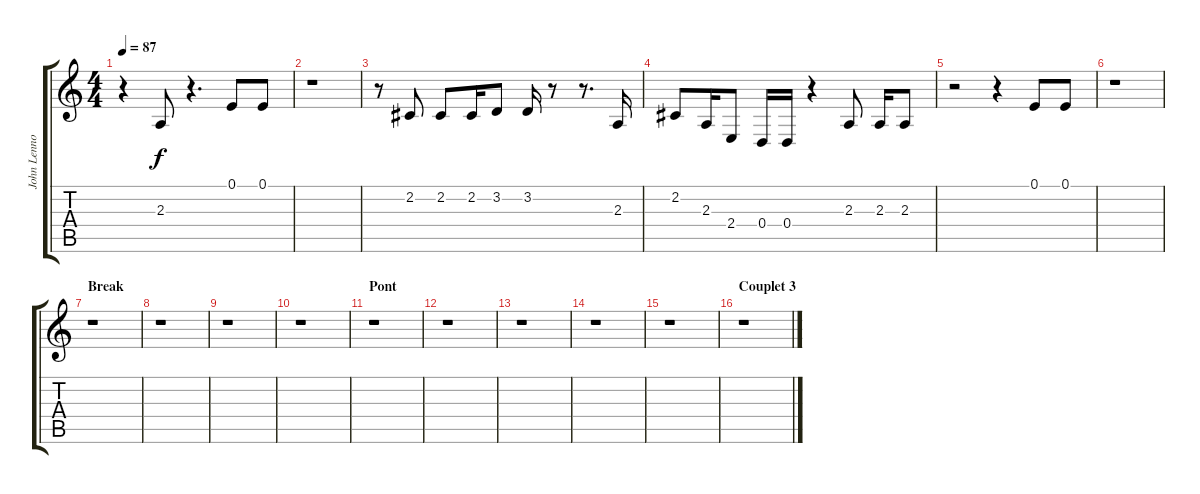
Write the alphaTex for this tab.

\track ("John Lennon" "John Lenno") {instrument altosax}
\staff {score tabs}
\tuning (E4 B3 G3 D3 A2 E2) {hide}
\ts (4 4)
\tempo 87
\clef g2
\ks c
r.4{dy f} 2.3.8 r.4{d} 0.1.8 0.1.8 |
r.1 |
r.8 2.2.8 2.2.8 2.2.16 3.2.8 3.2.16 r.8 r.8{d} 2.3.16 |
2.2.8 2.3.16 2.4.8 0.4.16 0.4.16 r.4 2.3.8 2.3.16 2.3.8 |
r.2 r.4 0.1.8 0.1.8 |
r.1 |
\section ("" "Break")
r.1 |
r.1 |
r.1 |
r.1 |
\section ("" "Pont")
r.1 |
r.1 |
r.1 |
r.1 |
r.1 |
\section ("" "Couplet 3")
r.1
